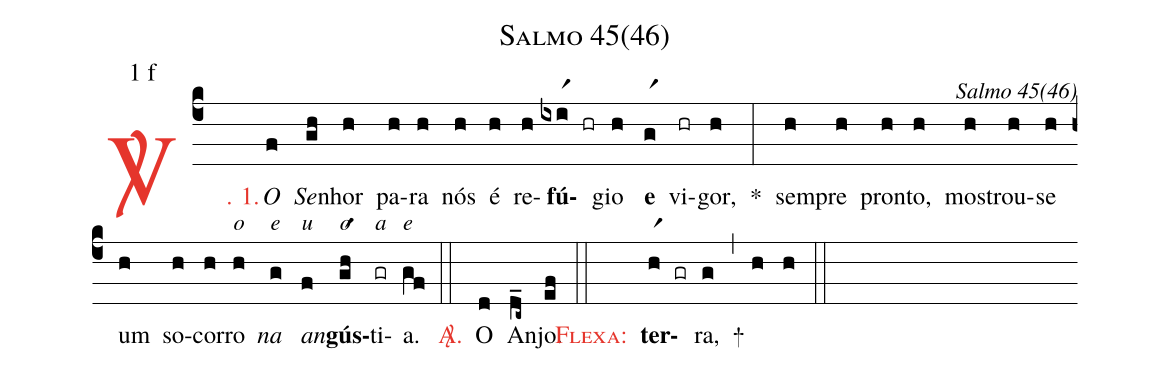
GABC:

name: Salmo 45(46);
mode: 1;
mode-differentia: f;
commentary: Salmo 45(46);
%%
(c4)

<c><sp>V/</sp>. 1.</c>() <i>O</i>(f) <i>Se</i>(gh)nhor(h) pa(h)ra(h) nós(h) é(h) re(h)<b>fú</b>(ixir1 hr)gio(h) <b>e</b>(gr1) vi(hr)gor,(h) *(:) sem(h)pre(h) pron(h)to,(h) mos(h)trou-(h)se(h) um(h) so(h)cor(h)ro<alt>o</alt>(h) <i>na</i><alt>e</alt>(g) <i>an</i><alt>u</alt>(f)<b>gús</b><alt>o</alt>(gr1h)ti<alt>a</alt>(gr)a.<alt>e</alt>(gf)

(::)

<nlba><c><sp>A/</sp>.</c>() O</nlba>(d) An(d_c~)jo.(ef)

(::)

<c><sc>Flexa</sc>:</c>() <b>ter</b>(hr1 gr)ra,(g) +(,) (h) (h)

(::)
